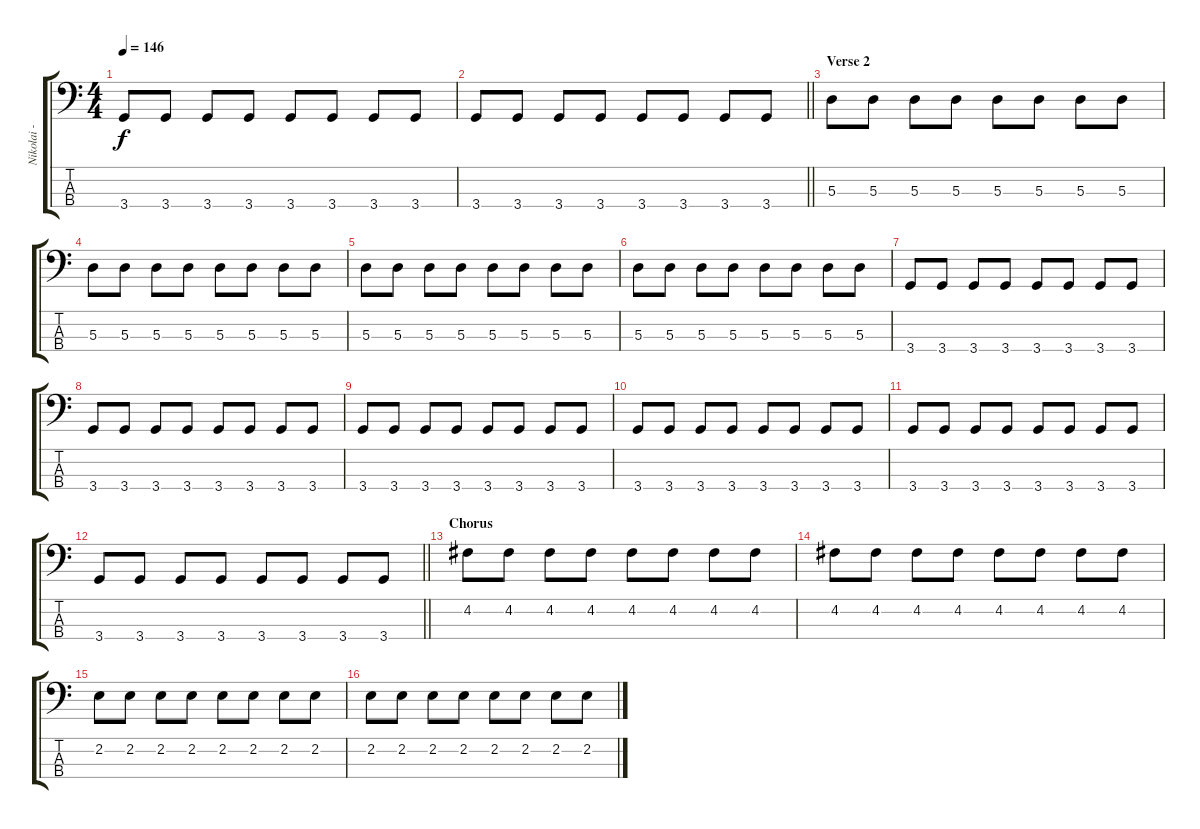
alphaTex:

\track ("Nikolai - Bass RSE" "Nikolai - ") {instrument electricbasspick}
\staff {score tabs}
\tuning (G2 D2 A1 E1) {hide}
\ts (4 4)
\tempo 146
\clef f4
\ks c
3.4.8{dy f} 3.4.8 3.4.8 3.4.8 3.4.8 3.4.8 3.4.8 3.4.8 |
\barLineRight lightlight
3.4.8 3.4.8 3.4.8 3.4.8 3.4.8 3.4.8 3.4.8 3.4.8 |
\section ("" "Verse 2")
5.3.8 5.3.8 5.3.8 5.3.8 5.3.8 5.3.8 5.3.8 5.3.8 |
5.3.8 5.3.8 5.3.8 5.3.8 5.3.8 5.3.8 5.3.8 5.3.8 |
5.3.8 5.3.8 5.3.8 5.3.8 5.3.8 5.3.8 5.3.8 5.3.8 |
5.3.8 5.3.8 5.3.8 5.3.8 5.3.8 5.3.8 5.3.8 5.3.8 |
3.4.8 3.4.8 3.4.8 3.4.8 3.4.8 3.4.8 3.4.8 3.4.8 |
3.4.8 3.4.8 3.4.8 3.4.8 3.4.8 3.4.8 3.4.8 3.4.8 |
3.4.8 3.4.8 3.4.8 3.4.8 3.4.8 3.4.8 3.4.8 3.4.8 |
3.4.8 3.4.8 3.4.8 3.4.8 3.4.8 3.4.8 3.4.8 3.4.8 |
3.4.8 3.4.8 3.4.8 3.4.8 3.4.8 3.4.8 3.4.8 3.4.8 |
\barLineRight lightlight
3.4.8 3.4.8 3.4.8 3.4.8 3.4.8 3.4.8 3.4.8 3.4.8 |
\section ("" "Chorus")
4.2.8 4.2.8 4.2.8 4.2.8 4.2.8 4.2.8 4.2.8 4.2.8 |
4.2.8 4.2.8 4.2.8 4.2.8 4.2.8 4.2.8 4.2.8 4.2.8 |
2.2.8 2.2.8 2.2.8 2.2.8 2.2.8 2.2.8 2.2.8 2.2.8 |
2.2.8 2.2.8 2.2.8 2.2.8 2.2.8 2.2.8 2.2.8 2.2.8
